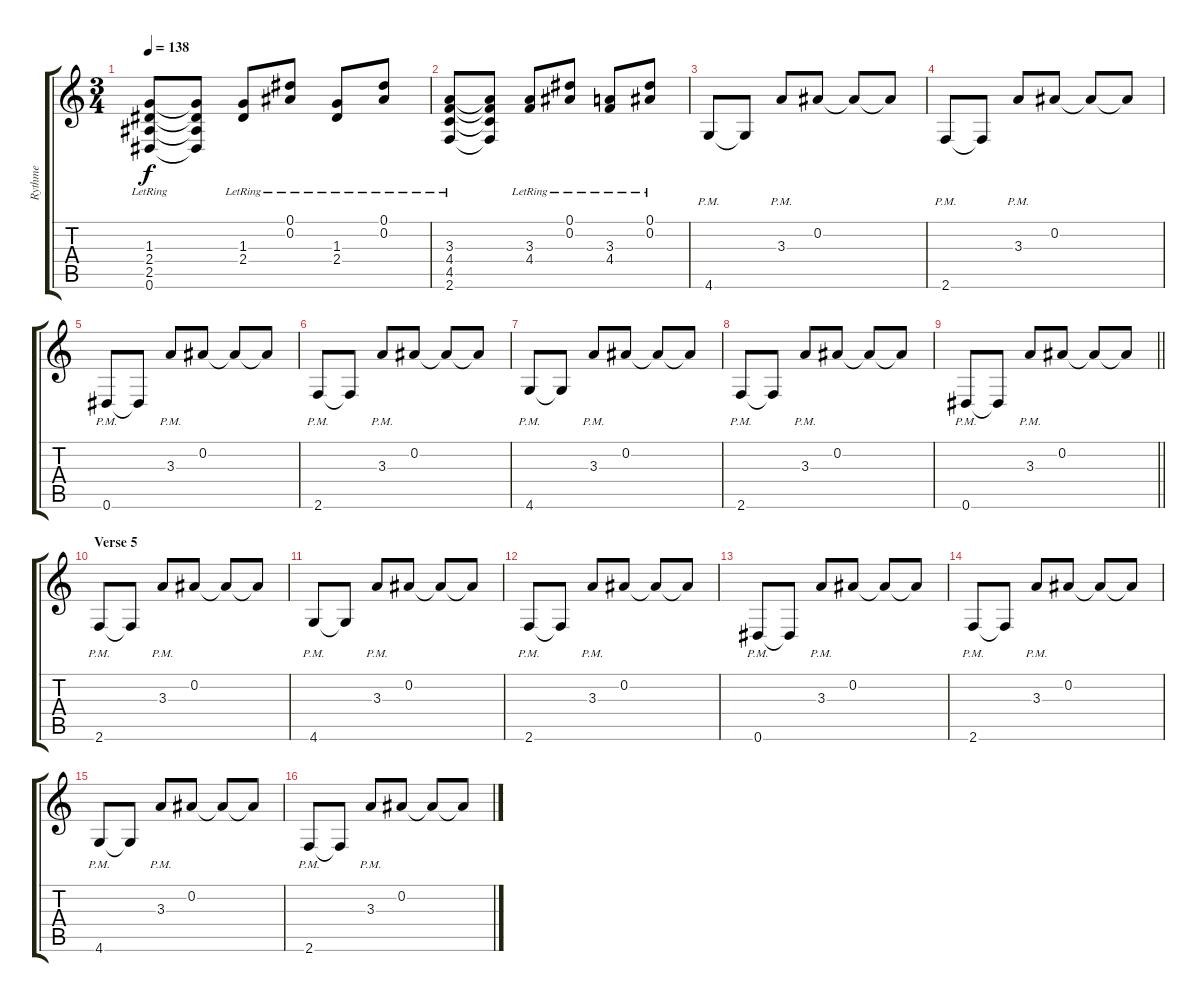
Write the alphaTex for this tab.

\track ("Rythme" "Rythme") {instrument electricguitarclean}
\staff {score tabs}
\tuning (Eb4 Bb3 Gb3 Db3 Ab2 Eb2) {hide}
\ts (3 4)
\tempo 138
\clef g2
\ks c
(1.3{lr} 2.4{lr} 2.5{lr} 0.6{lr}).8{dy f} (1.3{t} 2.4{t} 2.5{t} 0.6{t}).8 (1.3{lr} 2.4{lr}).8 (0.1{lr} 0.2{lr}).8 (1.3{lr} 2.4{lr}).8 (0.1{lr} 0.2{lr}).8 |
(3.3{lr} 4.4{lr} 4.5{lr} 2.6{lr}).8 (3.3{t} 4.4{t} 4.5{t} 2.6{t}).8 (3.3{lr} 4.4{lr}).8 (0.1{lr} 0.2{lr}).8 (3.3{lr} 4.4{lr}).8 (0.1{lr} 0.2{lr}).8 |
4.6{pm}.8{volume 10 instrument distortionguitar} 4.6{t}.8 3.3{pm}.8 0.2.8 0.2{t}.8 0.2{t}.8 |
2.6{pm}.8 2.6{t}.8 3.3{pm}.8 0.2.8 0.2{t}.8 0.2{t}.8 |
0.6{pm}.8 0.6{t}.8 3.3{pm}.8 0.2.8 0.2{t}.8 0.2{t}.8 |
2.6{pm}.8 2.6{t}.8 3.3{pm}.8 0.2.8 0.2{t}.8 0.2{t}.8 |
4.6{pm}.8 4.6{t}.8 3.3{pm}.8 0.2.8 0.2{t}.8 0.2{t}.8 |
2.6{pm}.8 2.6{t}.8 3.3{pm}.8 0.2.8 0.2{t}.8 0.2{t}.8 |
\barLineRight lightlight
0.6{pm}.8 0.6{t}.8 3.3{pm}.8 0.2.8 0.2{t}.8 0.2{t}.8 |
\section ("" "Verse 5")
2.6{pm}.8 2.6{t}.8 3.3{pm}.8 0.2.8 0.2{t}.8 0.2{t}.8 |
4.6{pm}.8 4.6{t}.8 3.3{pm}.8 0.2.8 0.2{t}.8 0.2{t}.8 |
2.6{pm}.8 2.6{t}.8 3.3{pm}.8 0.2.8 0.2{t}.8 0.2{t}.8 |
0.6{pm}.8 0.6{t}.8 3.3{pm}.8 0.2.8 0.2{t}.8 0.2{t}.8 |
2.6{pm}.8 2.6{t}.8 3.3{pm}.8 0.2.8 0.2{t}.8 0.2{t}.8 |
4.6{pm}.8 4.6{t}.8 3.3{pm}.8 0.2.8 0.2{t}.8 0.2{t}.8 |
2.6{pm}.8 2.6{t}.8 3.3{pm}.8 0.2.8 0.2{t}.8 0.2{t}.8
